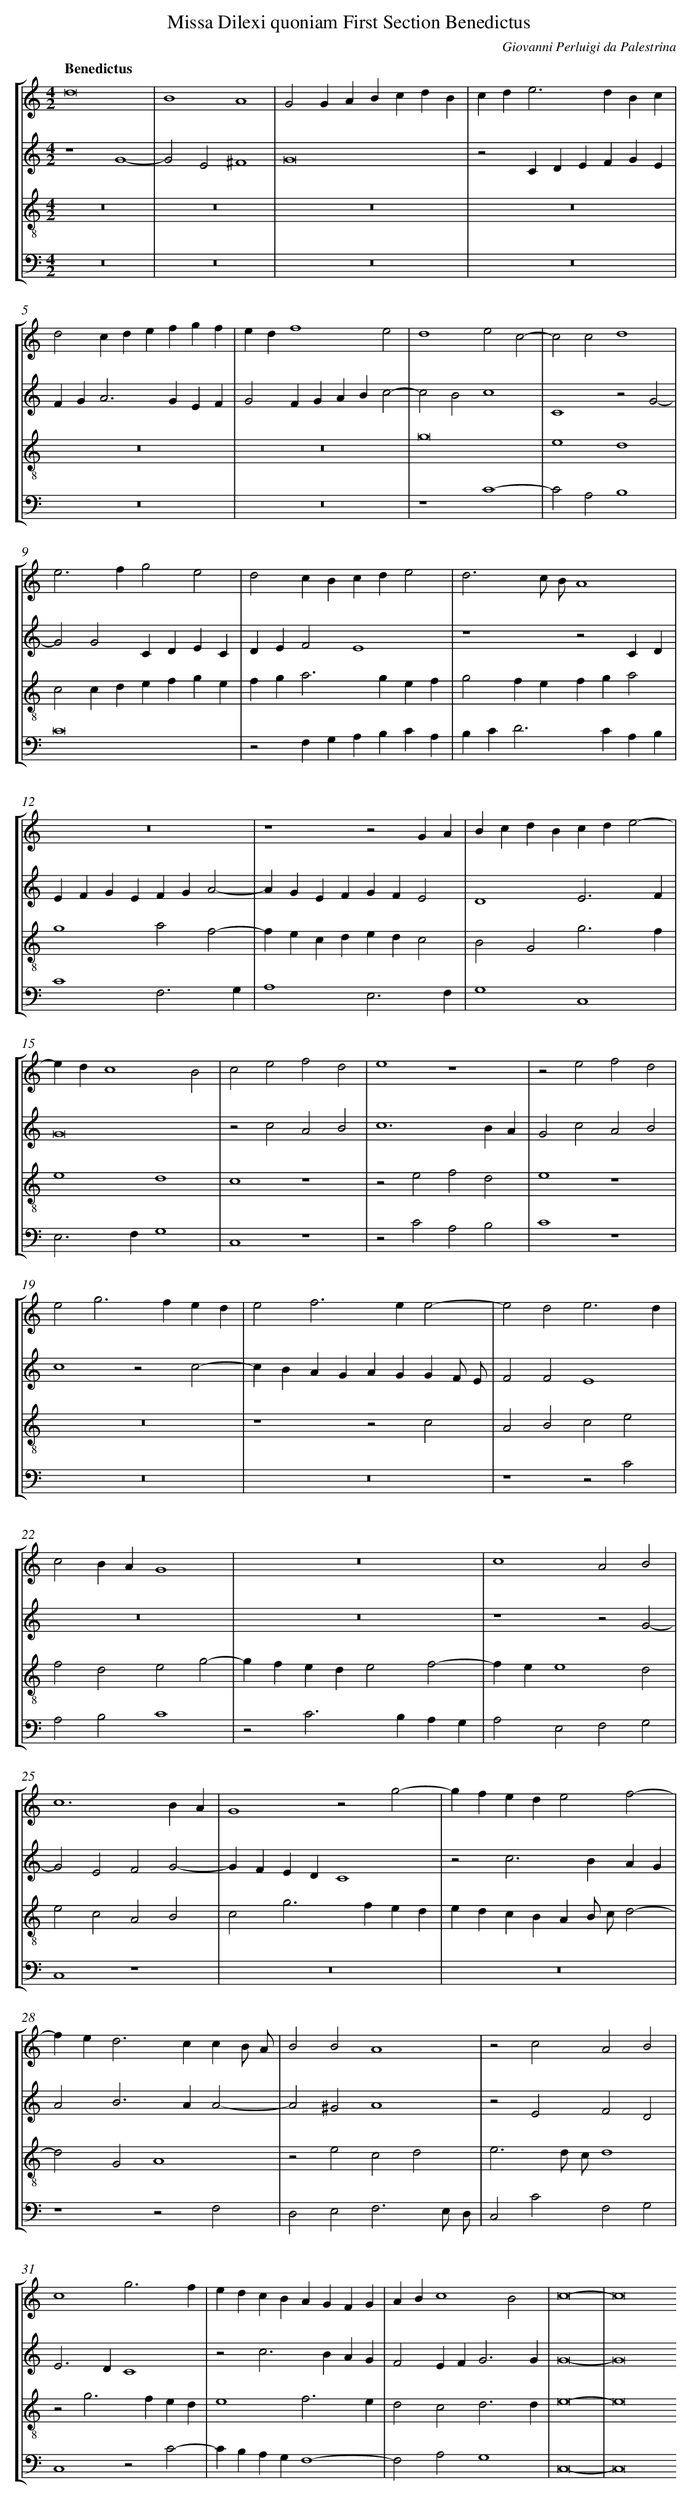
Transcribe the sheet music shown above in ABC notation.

X:1
T: Missa Dilexi quoniam First Section Benedictus
C: Giovanni Perluigi da Palestrina
L: 1/4
M: 4/2
Q: "Benedictus"
%%staves [1 2 3 4]
V: 1 clef=treble
V: 2 clef=treble
V: 3 clef=treble-8
V: 4 clef=bass
K: C
[V:1] d8 |
[V:2] z4G4- |
[V:3] z8 |
[V:4] z8 |
[V:1] B4A4 |
[V:2] G2E2^F4 |
[V:3] z8 |
[V:4] z8 |
[V:1] G2GABcdB |
[V:2] G8 |
[V:3] z8 |
[V:4] z8 |
[V:1] cd2<e2dBc |
[V:2] z2CDEFGE |
[V:3] z8 |
[V:4] z8 |
[V:1] d2cdefgf |
[V:2] FG2<A2GEF |
[V:3] z8 |
[V:4] z8 |
[V:1] edf4e2 |
[V:2] G2FGABc2- |
[V:3] z8 |
[V:4] z8 |
[V:1] d4e2c2- |
[V:2] c2B2c4 |
[V:3] g8 |
[V:4] z4C4- |
[V:1] c2c2d4 |
[V:2] C4z2G2- |
[V:3] e4d4 |
[V:4] C2A,2B,4 |
[V:1] e2>f2g2e2 |
[V:2] G2G2CDEC |
[V:3] c2cdefge |
[V:4] C8 |
[V:1] d2cBcde2 |
[V:2] DEF2E4 |
[V:3] fg2<a2gef |
[V:4] z2F,G,A,B,CA, |
[V:1] d3c/ B/A4 |
[V:2] z4z2CD |
[V:3] g2fefga2 |
[V:4] B,C2<D2CA,B, |
[V:1] z8 |
[V:2] EFGEFGA2- |
[V:3] g4a2f2- |
[V:4] C4F,3G, |
[V:1] z4z2GA |
[V:2] AGEFGFE2 |
[V:3] fecdedc2 |
[V:4] A,4E,3F, |
[V:1] BcdBcde2- |
[V:2] D4E3F |
[V:3] B2G2g3f |
[V:4] G,4C,4 |
[V:1] edc4B2 |
[V:2] G8 |
[V:3] e4d4 |
[V:4] E,2>F,2G,4 |
[V:1] c2e2f2d2 |
[V:2] z2c2A2B2 |
[V:3] c4z4 |
[V:4] C,4z4 |
[V:1] e4z4 |
[V:2] c6BA |
[V:3] z2e2f2d2 |
[V:4] z2C2A,2B,2 |
[V:1] z2e2f2d2 |
[V:2] G2c2A2B2 |
[V:3] e4z4 |
[V:4] C4z4 |
[V:1] e2g2>f2ed |
[V:2] c4z2c2- |
[V:3] z8 |
[V:4] z8 |
[V:1] e2f2>e2e2- |
[V:2] cBAGAGGF/ E/ |
[V:3] z4z2c2 |
[V:4] z8 |
[V:1] e2d2e3d |
[V:2] F2F2E4 |
[V:3] A2B2c2e2 |
[V:4] z4z2C2 |
[V:1] c2BAG4 |
[V:2] z8 |
[V:3] f2d2e2g2- |
[V:4] A,2B,2C4 |
[V:1] z8 |
[V:2] z8 |
[V:3] gfede2f2- |
[V:4] z2C2>B,2A,G, |
[V:1] c4A2B2 |
[V:2] z4z2G2- |
[V:3] fee4d2 |
[V:4] A,2E,2F,2G,2 |
[V:1] c6BA |
[V:2] G2E2F2G2- |
[V:3] e2c2A2B2 |
[V:4] C,4z4 |
[V:1] G4z2g2- |
[V:2] GFEDC4 |
[V:3] c2g2>f2ed |
[V:4] z8 |
[V:1] gfede2f2- |
[V:2] z2c2>B2AG |
[V:3] edcBAB/ c/d2- |
[V:4] z8 |
[V:1] fe2<d2ccB/ A/ |
[V:2] A2B2>A2A2- |
[V:3] d2G2A4 |
[V:4] z4z2F,2 |
[V:1] B2B2A4 |
[V:2] A2^G2A4 |
[V:3] z2e2c2d2 |
[V:4] D,2E,2F,3E,/ D,/ |
[V:1] z2c2A2B2 |
[V:2] z2E2F2D2 |
[V:3] e3d/ c/d4 |
[V:4] C,2C2F,2G,2 |
[V:1] c4g3f |
[V:2] E2>D2C4 |
[V:3] z2g2>f2ed |
[V:4] C,4z2C2- |
[V:1] edcBAGFG |
[V:2] z2c2>B2AG |
[V:3] e4f3e |
[V:4] CB,A,G,F,4- |
[V:1] ABc4B2 |
[V:2] F2EF2<G2G |
[V:3] d2c2d3d |
[V:4] F,2A,2G,4 |
[V:1] c8- |
[V:2] G8- |
[V:3] e8- |
[V:4] C,8- |
[V:1] c8
[V:2] G8
[V:3] e8
[V:4] C,8
